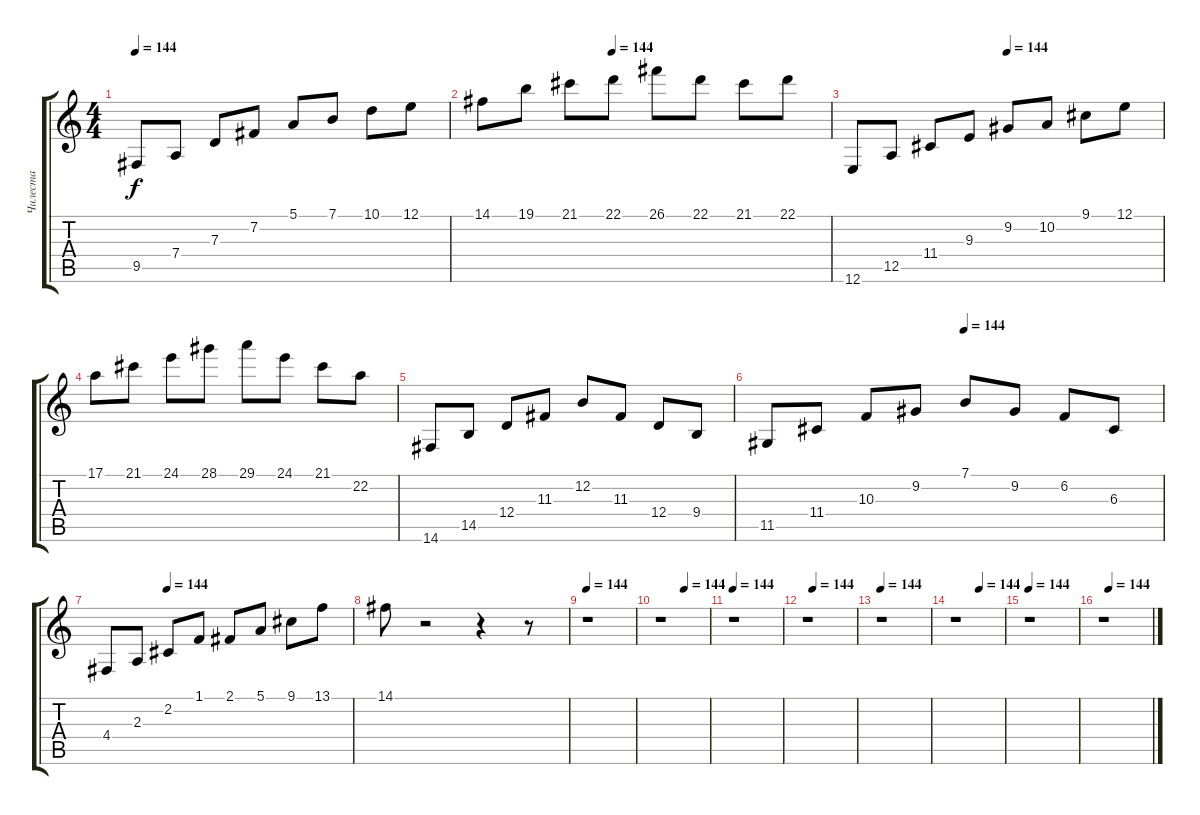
\track ("Чилеста" "Чилеста") {instrument celesta}
\staff {score tabs}
\tuning (E4 B3 G3 D3 A2 E2) {hide}
\ts (4 4)
\tempo 144
\clef g2
\ks c
9.5.8{dy f} 7.4.8 7.3.8 7.2.8 5.1.8 7.1.8 10.1.8 12.1.8 |
\tempo (144 0.375)
14.1.8 19.1.8 21.1.8 22.1.8 26.1.8 22.1.8 21.1.8 22.1.8 |
\tempo (144 0.5)
12.6.8 12.5.8 11.4.8 9.3.8 9.2.8 10.2.8 9.1.8 12.1.8 |
17.1.8 21.1.8 24.1.8 28.1.8 29.1.8 24.1.8 21.1.8 22.2.8 |
14.6.8 14.5.8 12.4.8 11.3.8 12.2.8 11.3.8 12.4.8 9.4.8 |
\tempo (144 0.5)
11.5.8 11.4.8 10.3.8 9.2.8 7.1.8 9.2.8 6.2.8 6.3.8 |
\tempo (144 0.25)
4.4.8 2.3.8 2.2.8 1.1.8 2.1.8 5.1.8 9.1.8 13.1.8 |
14.1.8 r.2 r.4 r.8 |
\tempo 144
r.1 |
\tempo (144 0.5)
r.1 |
\tempo 144
r.1 |
\tempo (144 0.125)
r.1 |
\tempo 144
r.1 |
\tempo (144 0.5)
r.1 |
\tempo 144
r.1 |
\tempo (144 0.125)
r.1
